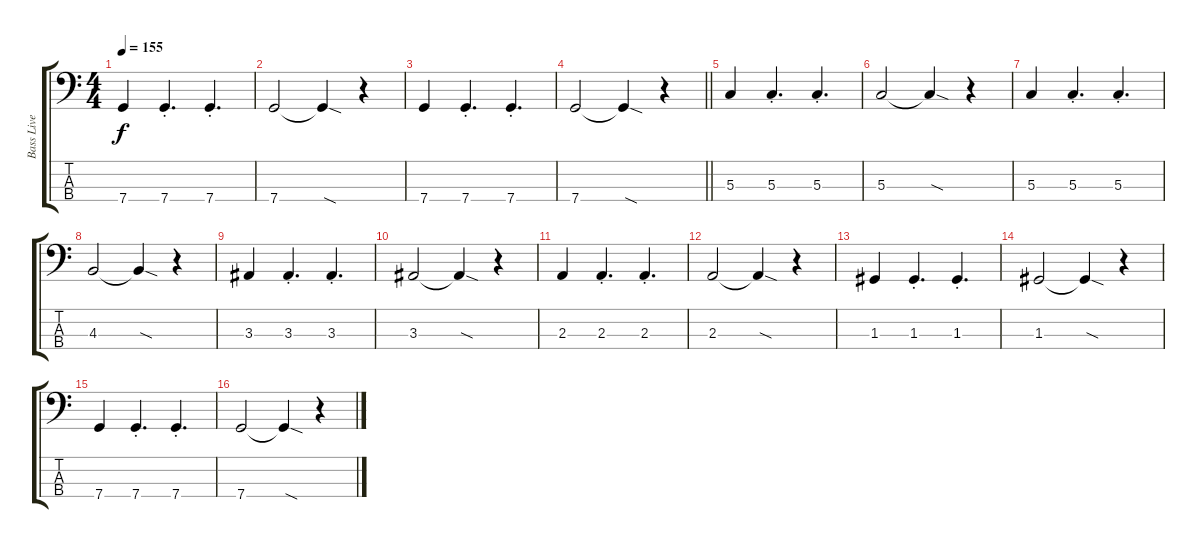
\track ("Bass Live (-1 step version)" "Bass Live ") {mute instrument acousticguitarsteel}
\staff {score tabs}
\tuning (F2 C2 G1 C1) {hide}
\ts (4 4)
\tempo 155
\clef f4
\ks c
7.4.4{dy f} 7.4{st}.4{d} 7.4{st}.4{d} |
7.4.2 7.4{sod t}.4 r.4 |
7.4.4 7.4{st}.4{d} 7.4{st}.4{d} |
\barLineRight lightlight
7.4.2 7.4{sod t}.4 r.4 |
\section ("" "")
5.3.4 5.3{st}.4{d} 5.3{st}.4{d} |
5.3.2 5.3{sod t}.4 r.4 |
5.3.4 5.3{st}.4{d} 5.3{st}.4{d} |
4.3.2 4.3{sod t}.4 r.4 |
3.3.4 3.3{st}.4{d} 3.3{st}.4{d} |
3.3.2 3.3{sod t}.4 r.4 |
2.3.4 2.3{st}.4{d} 2.3{st}.4{d} |
2.3.2 2.3{sod t}.4 r.4 |
1.3.4 1.3{st}.4{d} 1.3{st}.4{d} |
1.3.2 1.3{sod t}.4 r.4 |
7.4.4 7.4{st}.4{d} 7.4{st}.4{d} |
7.4.2 7.4{sod t}.4 r.4
